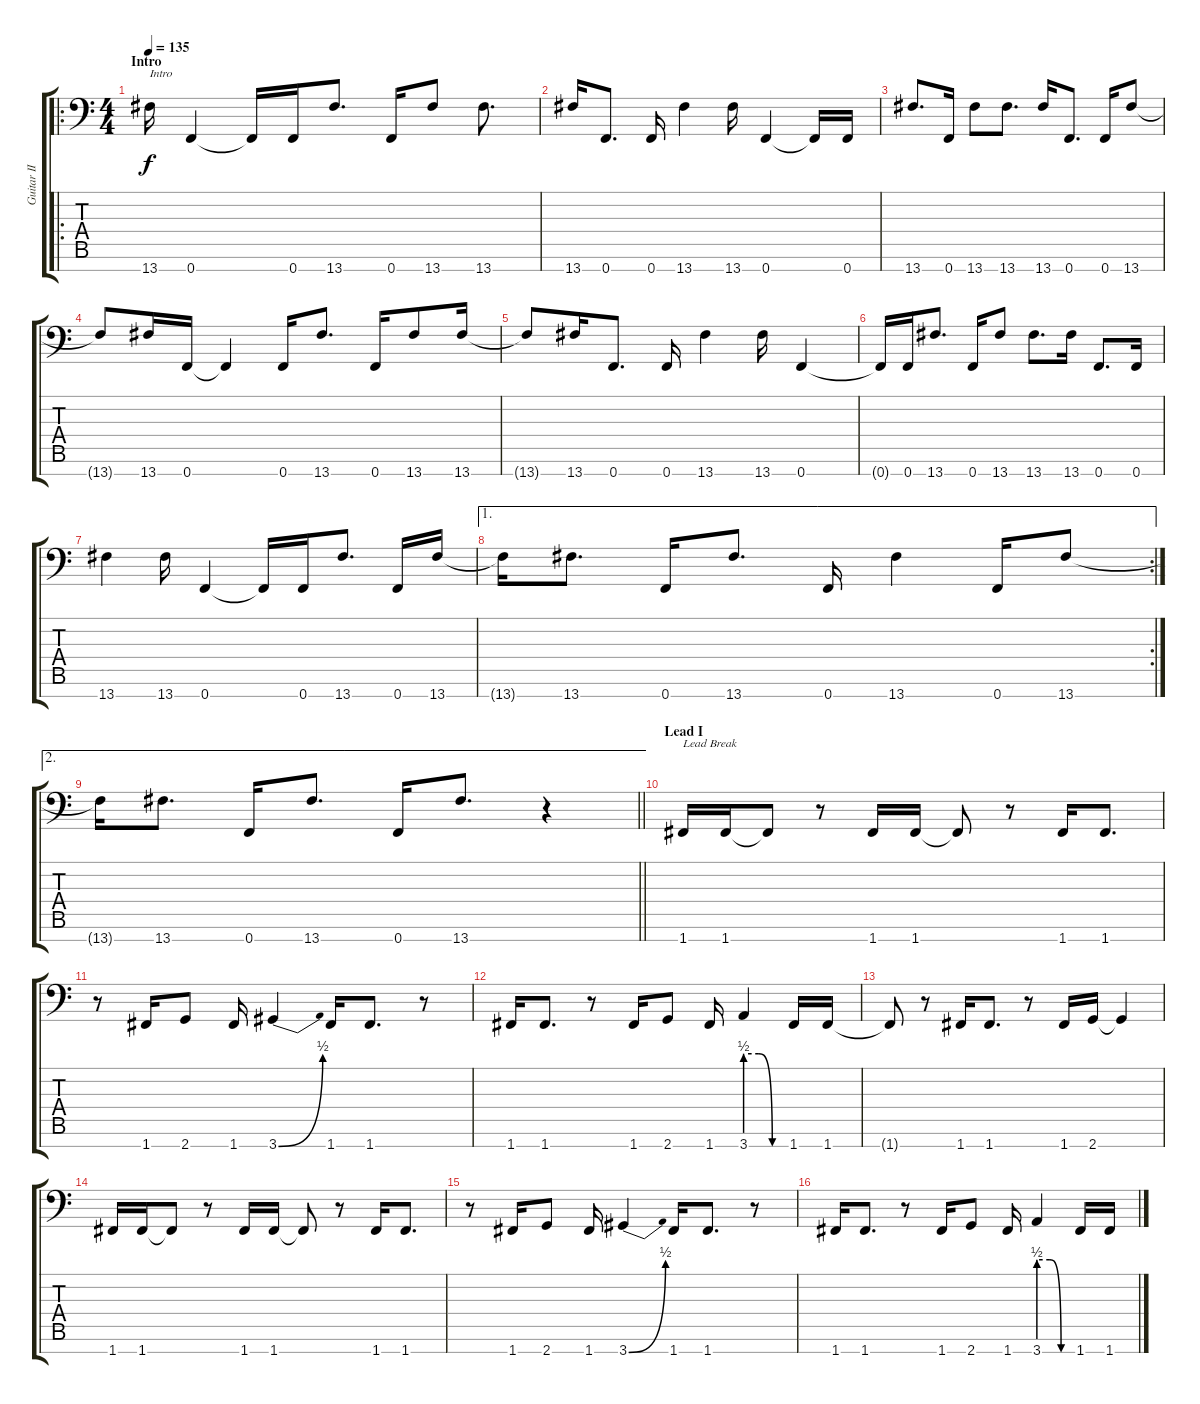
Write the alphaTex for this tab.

\track ("Guitar II [Mårten Hagström]" "Guitar II ") {instrument distortionguitar}
\staff {score tabs}
\tuning (Bb3 F3 Db3 Ab2 Eb2 Bb1 F1) {hide}
\ro
\ts (4 4)
\section ("" "Intro")
\tempo 135
\clef f4
\ks c
13.7.16{txt "Intro" dy f instrument distortionguitar} 0.7.4 0.7{t}.16 0.7.16 13.7.8{d} 0.7.16 13.7.8 13.7.8{d} |
13.7.16 0.7.8{d} 0.7.16 13.7.4 13.7.16 0.7.4 0.7{t}.16 0.7.16 |
13.7.8{d} 0.7.16 13.7.8 13.7.8{d} 13.7.16 0.7.8{d} 0.7.16 13.7.8 |
13.7{t}.8 13.7.16 0.7.16 0.7{t}.4 0.7.16 13.7.8{d} 0.7.16 13.7.8 13.7.16 |
13.7{t}.8 13.7.16 0.7.8{d} 0.7.16 13.7.4 13.7.16 0.7.4 |
0.7{t}.16 0.7.16 13.7.8{d} 0.7.16 13.7.8 13.7.8{d} 13.7.16 0.7.8{d} 0.7.16 |
13.7.4 13.7.16 0.7.4 0.7{t}.16 0.7.16 13.7.8{d} 0.7.16 13.7.16 |
\ae 1
\rc 2
13.7{t}.16 13.7.8{d} 0.7.16 13.7.8{d} 0.7.16 13.7.4 0.7.16 13.7.8 |
\ae 2
\barLineRight lightlight
13.7{t}.16 13.7.8{d} 0.7.16 13.7.8{d} 0.7.16 13.7.8{d} r.4 |
\section ("" "Lead I")
1.7.16{txt "Lead Break"} 1.7.16 1.7{t}.8 r.8 1.7.16 1.7.16 1.7{t}.8 r.8 1.7.16 1.7.8{d} |
r.8 1.7.16 2.7.8 1.7.16 3.7{be (bend 0 0 60 2)}.4 1.7.16 1.7.8{d} r.8 |
1.7.16 1.7.8{d} r.8 1.7.16 2.7.8 1.7.16 3.7{be (custom 0 2 20 2 40 0 60 0)}.4 1.7.16 1.7.16 |
1.7{t}.8 r.8 1.7.16 1.7.8{d} r.8 1.7.16 2.7.16 2.7{t}.4 |
1.7.16 1.7.16 1.7{t}.8 r.8 1.7.16 1.7.16 1.7{t}.8 r.8 1.7.16 1.7.8{d} |
r.8 1.7.16 2.7.8 1.7.16 3.7{be (bend 0 0 60 2)}.4 1.7.16 1.7.8{d} r.8 |
1.7.16 1.7.8{d} r.8 1.7.16 2.7.8 1.7.16 3.7{be (custom 0 2 20 2 40 0 60 0)}.4 1.7.16 1.7.16
